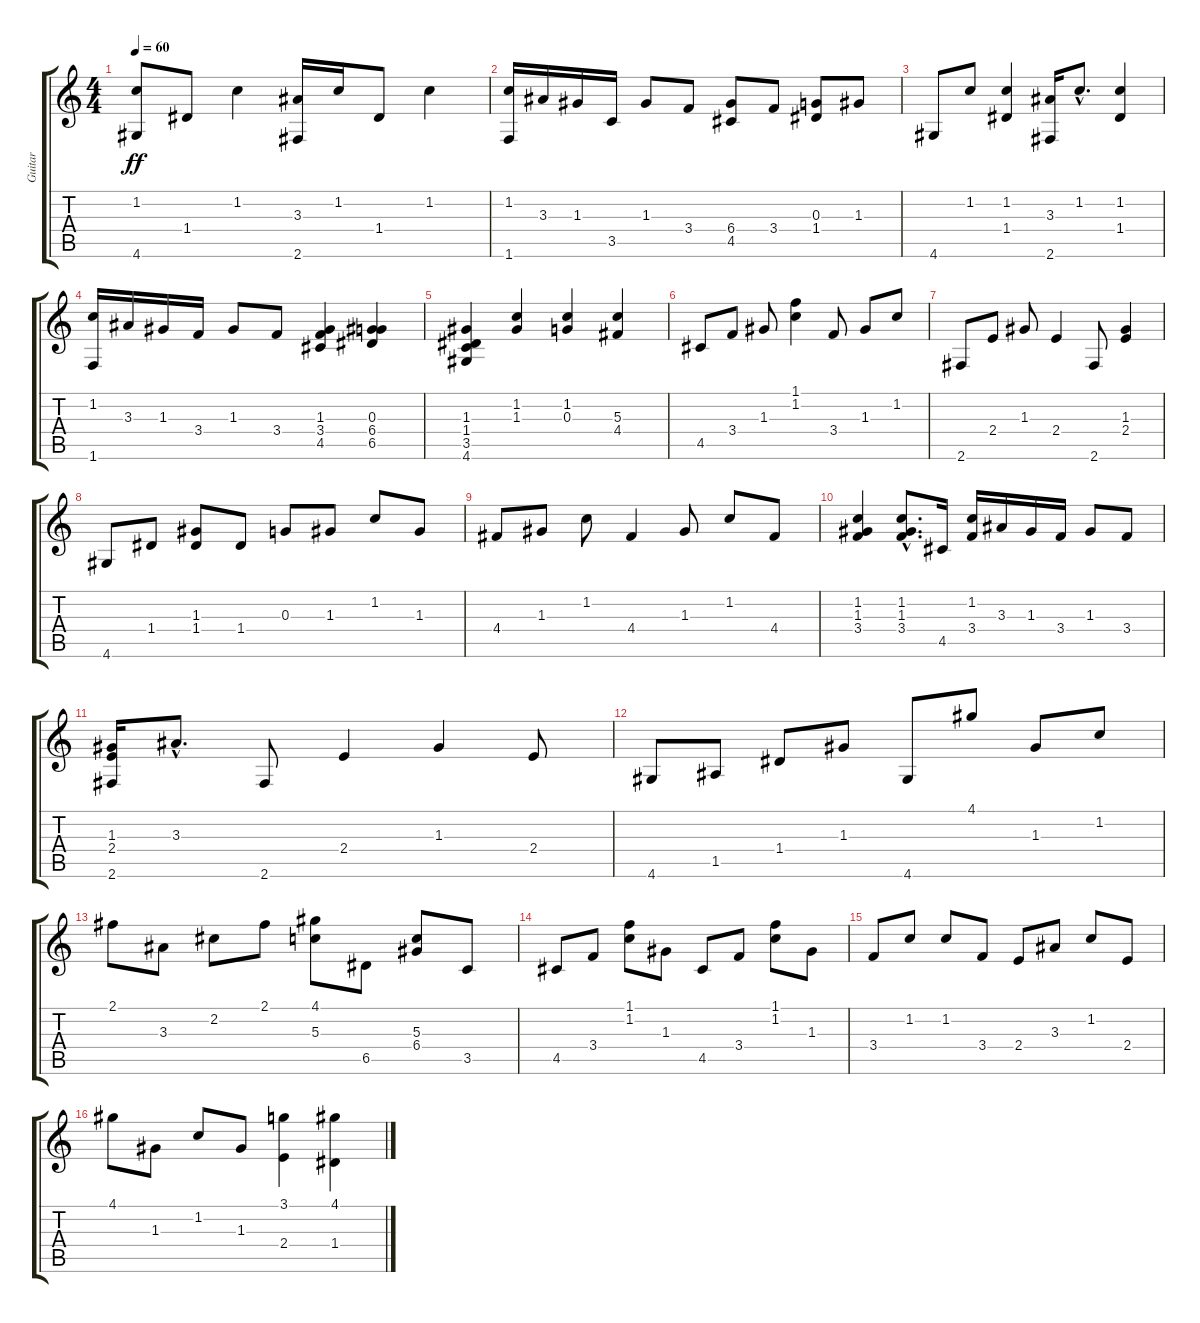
\track ("Guitar" "Guitar") {instrument acousticguitarsteel}
\staff {score tabs}
\tuning (E4 B3 G3 D3 A2 E2) {hide}
\ts (4 4)
\tempo 60
\clef g2
\ks c
(1.2 4.6).8{dy ff instrument acousticguitarsteel} 1.4.8 1.2.4 (3.3 2.6).16 1.2.16 1.4.8 1.2.4 |
(1.2 1.6).16 3.3.16 1.3.16 3.5.16 1.3.8 3.4.8 (6.4 4.5).8 3.4.8 (0.3 1.4).8 1.3.8 |
4.6.8 1.2.8 (1.2 1.4).4 (3.3 2.6).16 1.2{hac}.8{d} (1.2 1.4).4 |
(1.2 1.6).16 3.3.16 1.3.16 3.4.16 1.3.8 3.4.8 (1.3 3.4 4.5).4 (0.3 6.4 6.5).4 |
(1.3 1.4 3.5 4.6).4 (1.2 1.3).4 (1.2 0.3).4 (5.3 4.4).4 |
4.5.8 3.4.8 1.3.8 (1.1 1.2).4 3.4.8 1.3.8 1.2.8 |
2.6.8 2.4.8 1.3.8 2.4.4 2.6.8 (1.3 2.4).4 |
4.6.8 1.4.8 (1.3 1.4).8 1.4.8 0.3.8 1.3.8 1.2.8 1.3.8 |
4.4.8 1.3.8 1.2.8 4.4.4 1.3.8 1.2.8 4.4.8 |
(1.2 1.3 3.4).4 (1.2{hac} 1.3{hac} 3.4{hac}).8{d} 4.5.16 (1.2 3.4).16 3.3.16 1.3.16 3.4.16 1.3.8 3.4.8 |
(1.3 2.4 2.6).16 3.3{hac}.8{d} 2.6.8 2.4.4 1.3.4 2.4.8 |
4.6.8 1.5.8 1.4.8 1.3.8 4.6.8 4.1.8 1.3.8 1.2.8 |
2.1.8 3.3.8 2.2.8 2.1.8 (4.1 5.3).8 6.5.8 (5.3 6.4).8 3.5.8 |
4.5.8 3.4.8 (1.1 1.2).8 1.3.8 4.5.8 3.4.8 (1.1 1.2).8 1.3.8 |
3.4.8 1.2.8 1.2.8 3.4.8 2.4.8 3.3.8 1.2.8 2.4.8 |
4.1.8 1.3.8 1.2.8 1.3.8 (3.1 2.4).4 (4.1 1.4).4
